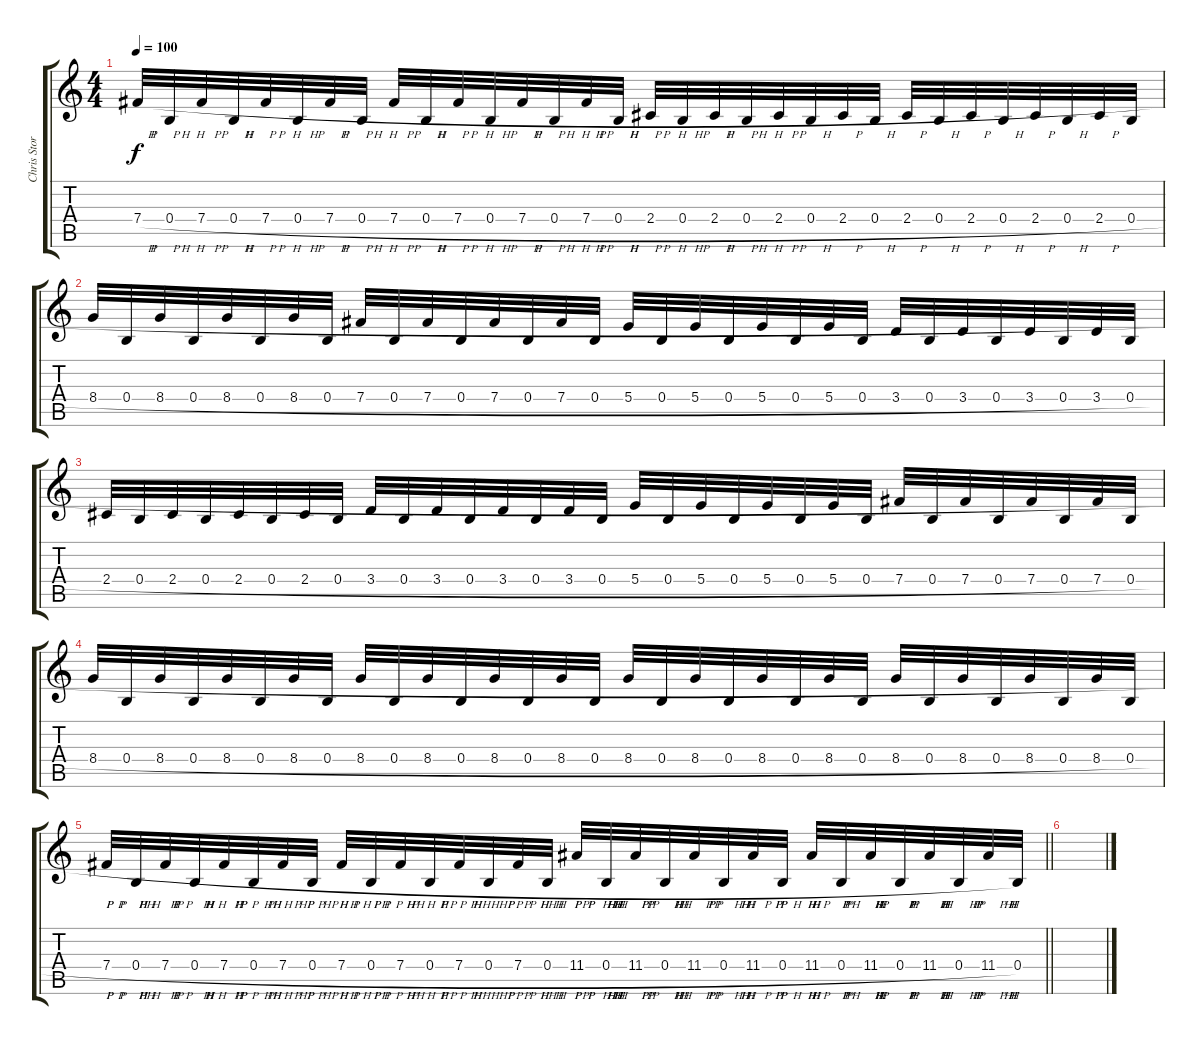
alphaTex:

\track ("Chris Storey-Lead" "Chris Stor") {instrument distortionguitar}
\staff {score tabs}
\tuning (Db4 Ab3 E3 B2 Gb2 B1) {hide}
\ts (4 4)
\tempo 100
\clef g2
\ks c
7.4{h}.32{dy f} 0.4{h}.32 7.4{h}.32 0.4{h}.32 7.4{h}.32 0.4{h}.32 7.4{h}.32 0.4{h}.32 7.4{h}.32 0.4{h}.32 7.4{h}.32 0.4{h}.32 7.4{h}.32 0.4{h}.32 7.4{h}.32 0.4{h}.32 2.4{h}.32 0.4{h}.32 2.4{h}.32 0.4{h}.32 2.4{h}.32 0.4{h}.32 2.4{h}.32 0.4{h}.32 2.4{h}.32 0.4{h}.32 2.4{h}.32 0.4{h}.32 2.4{h}.32 0.4{h}.32 2.4{h}.32 0.4{h}.32 |
8.4{h}.32 0.4{h}.32 8.4{h}.32 0.4{h}.32 8.4{h}.32 0.4{h}.32 8.4{h}.32 0.4{h}.32 7.4{h}.32 0.4{h}.32 7.4{h}.32 0.4{h}.32 7.4{h}.32 0.4{h}.32 7.4{h}.32 0.4{h}.32 5.4{h}.32 0.4{h}.32 5.4{h}.32 0.4{h}.32 5.4{h}.32 0.4{h}.32 5.4{h}.32 0.4{h}.32 3.4{h}.32 0.4{h}.32 3.4{h}.32 0.4{h}.32 3.4{h}.32 0.4{h}.32 3.4{h}.32 0.4{h}.32 |
2.4{h}.32 0.4{h}.32 2.4{h}.32 0.4{h}.32 2.4{h}.32 0.4{h}.32 2.4{h}.32 0.4{h}.32 3.4{h}.32 0.4{h}.32 3.4{h}.32 0.4{h}.32 3.4{h}.32 0.4{h}.32 3.4{h}.32 0.4{h}.32 5.4{h}.32 0.4{h}.32 5.4{h}.32 0.4{h}.32 5.4{h}.32 0.4{h}.32 5.4{h}.32 0.4{h}.32 7.4{h}.32 0.4{h}.32 7.4{h}.32 0.4{h}.32 7.4{h}.32 0.4{h}.32 7.4{h}.32 0.4{h}.32 |
8.4{h}.32 0.4{h}.32 8.4{h}.32 0.4{h}.32 8.4{h}.32 0.4{h}.32 8.4{h}.32 0.4{h}.32 8.4{h}.32 0.4{h}.32 8.4{h}.32 0.4{h}.32 8.4{h}.32 0.4{h}.32 8.4{h}.32 0.4{h}.32 8.4{h}.32 0.4{h}.32 8.4{h}.32 0.4{h}.32 8.4{h}.32 0.4{h}.32 8.4{h}.32 0.4{h}.32 8.4{h}.32 0.4{h}.32 8.4{h}.32 0.4{h}.32 8.4{h}.32 0.4{h}.32 8.4{h}.32 0.4{h}.32 |
\barLineRight lightlight
7.4{h}.32 0.4{h}.32 7.4{h}.32 0.4{h}.32 7.4{h}.32 0.4{h}.32 7.4{h}.32 0.4{h}.32 7.4{h}.32 0.4{h}.32 7.4{h}.32 0.4{h}.32 7.4{h}.32 0.4{h}.32 7.4{h}.32 0.4{h}.32 11.4{h}.32 0.4{h}.32 11.4{h}.32 0.4{h}.32 11.4{h}.32 0.4{h}.32 11.4{h}.32 0.4{h}.32 11.4{h}.32 0.4{h}.32 11.4{h}.32 0.4{h}.32 11.4{h}.32 0.4{h}.32 11.4{h}.32 0.4.32 |
\section ("" "")
